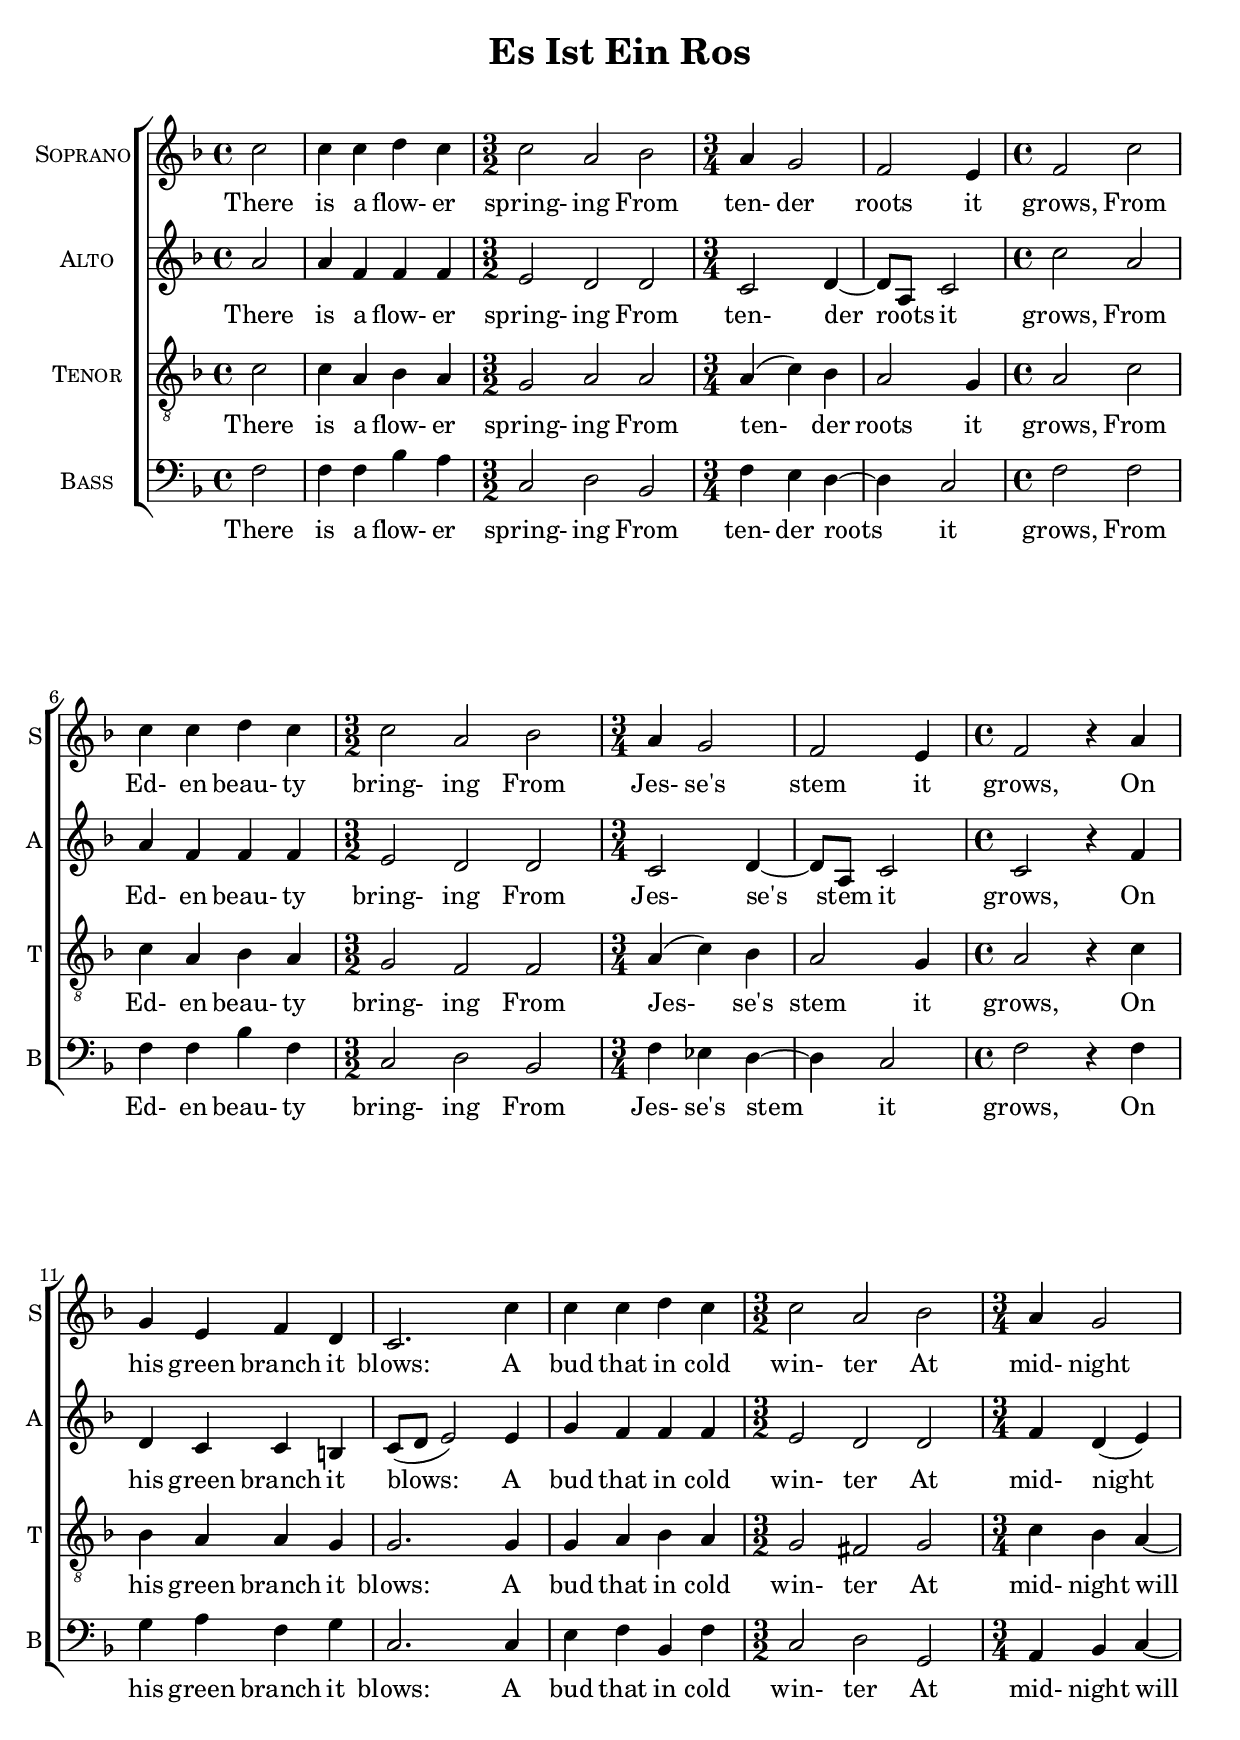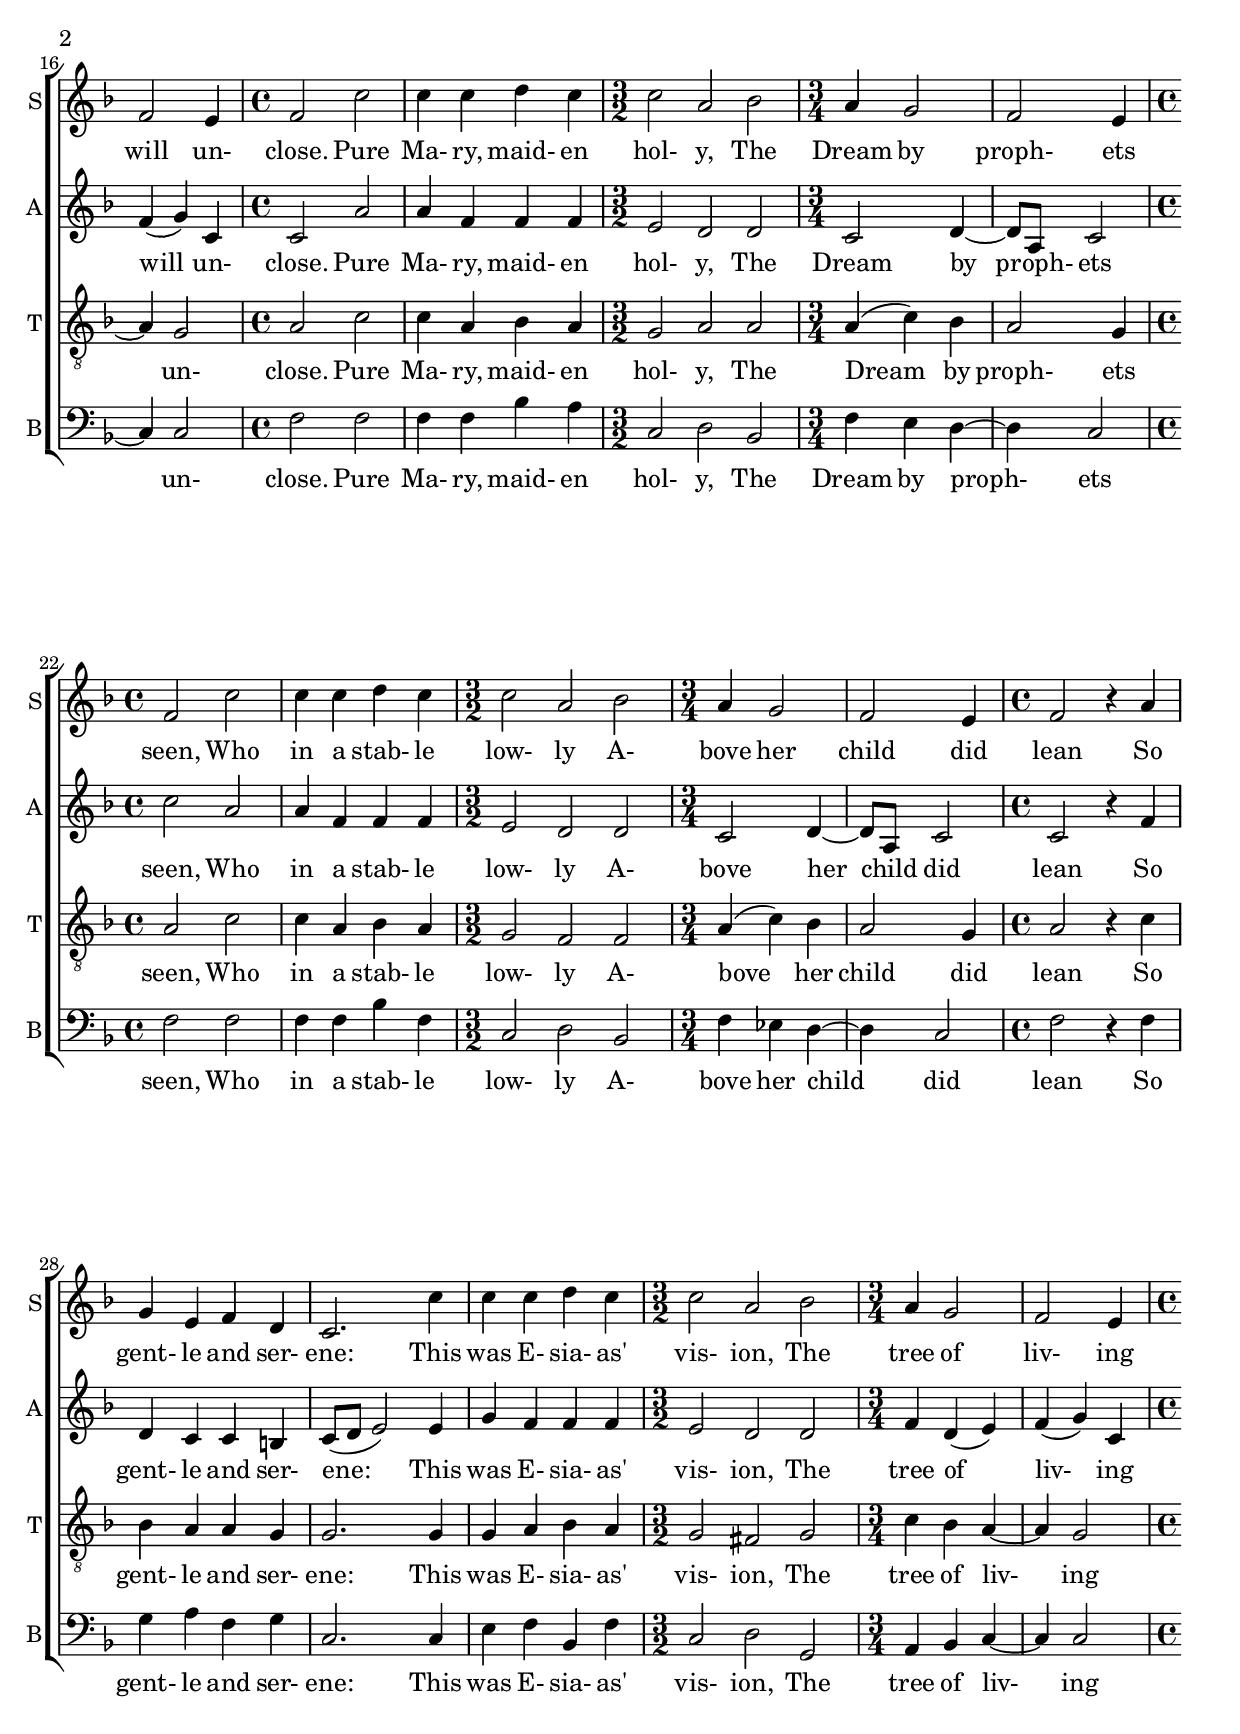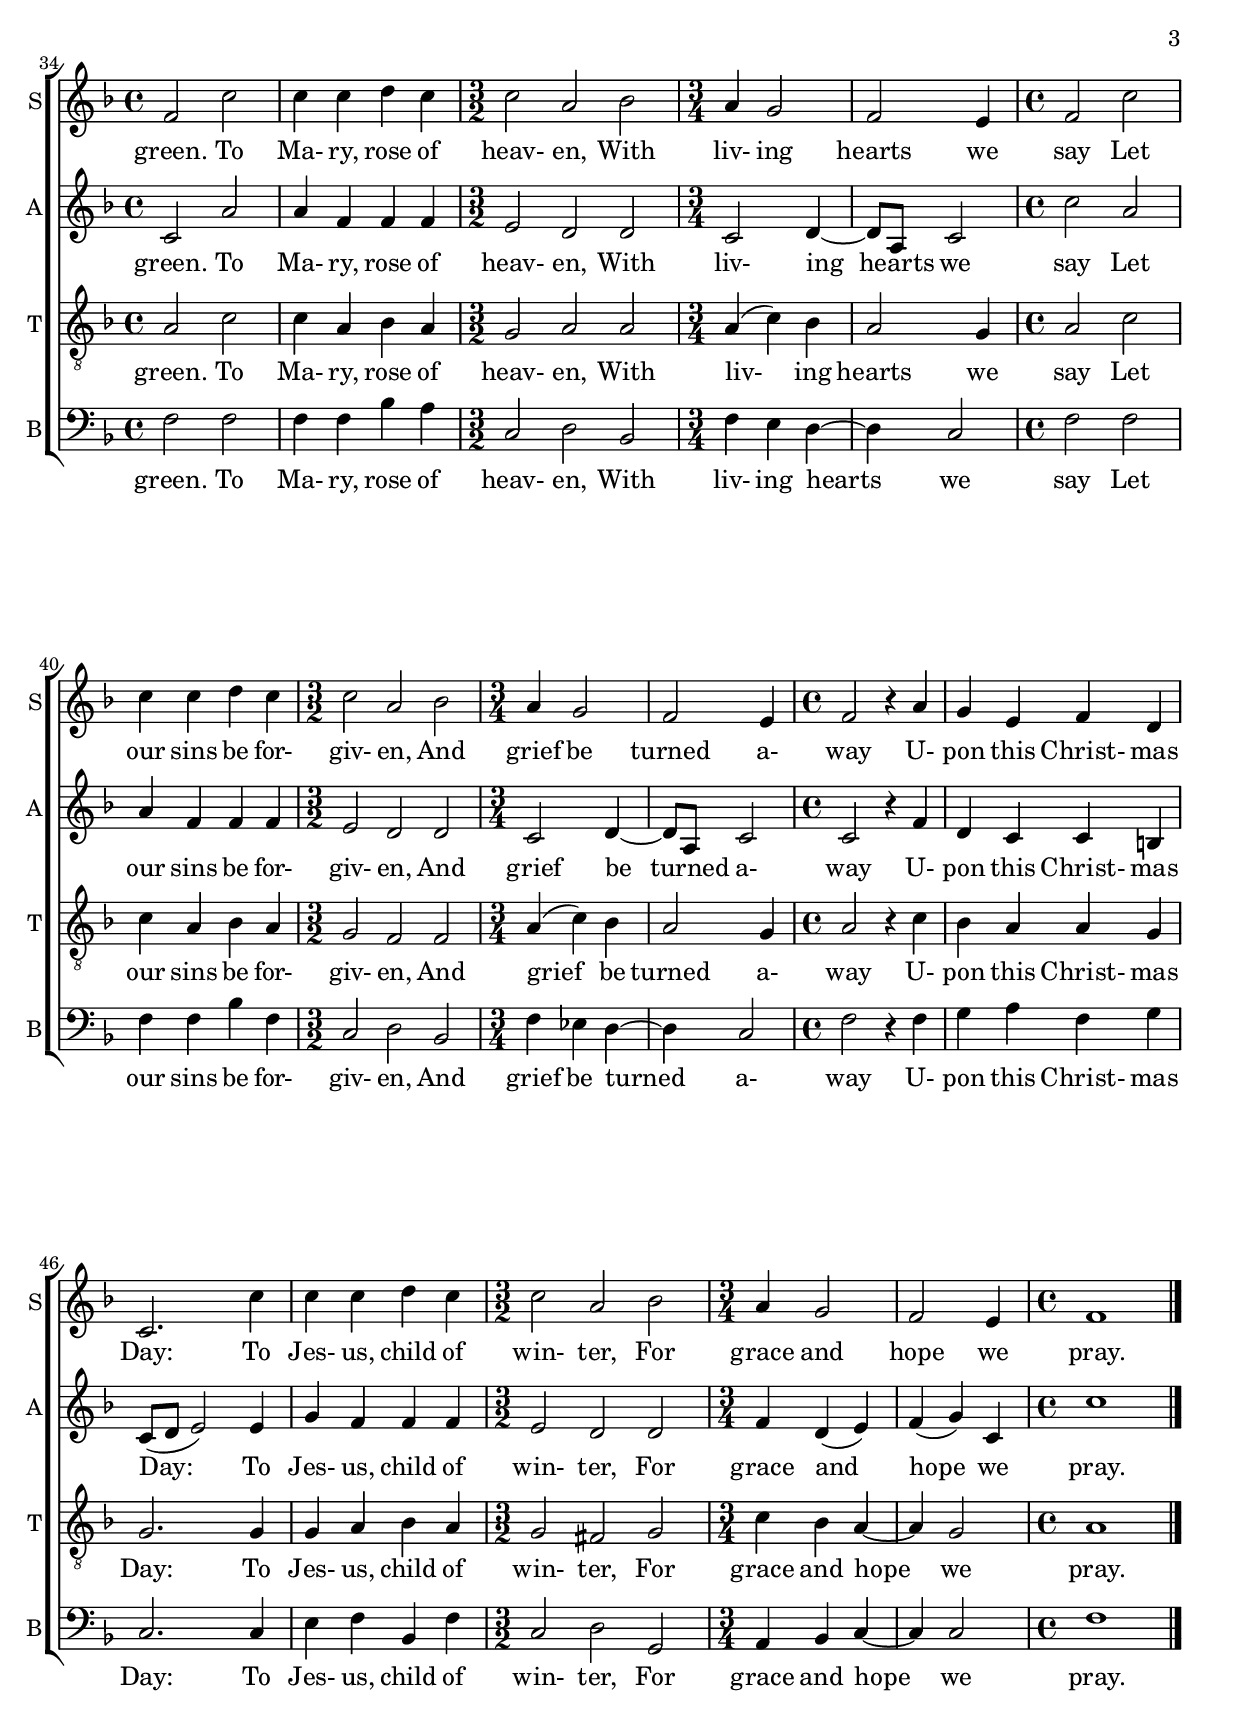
\version "2.19.80"

commonlyrics = \lyricmode {
  There is a flow- er spring- ing
  From ten- der roots it grows,
  From Ed- en beau- ty bring- ing
  From Jes- se's stem it grows,

  On his green branch it blows:
  A bud that in cold win- ter
  At mid- night will un- close.

  Pure Ma- ry, maid- en hol- y,
  The Dream by proph- ets seen,
  Who in a stab- le low- ly
  A- bove her child did lean

  So gent- le and ser- ene:
  This was E- sia- as' vis- ion,
  The tree of liv- ing green.

  To Ma- ry, rose of heav- en,
  With liv- ing hearts we say
  Let our sins be for- giv- en,
  And grief be turned a- way

  U- pon this Christ- mas Day:
  To Jes- us, child of win- ter,
  For grace and hope we pray.
}  

tempotrack = {
  \key f \major
  \time 4/4
  \partial 2 s1
  \unfoldRepeats {
    \repeat volta 3 {
      s1
      \time 3/2 s1.
      \time 3/4 s2.
      s2.
      \time 4/4 s1 % 5
      s1
      \time 3/2 s1.
      \time 3/4 s2.
      s2. % 10
      \time 4/4 s1
      s1
      s1
      s1
      \time 3/2 s1. % 15
      \time 3/4 s2.
      s2.
    } \alternative {
      {
	\time 4/4 s1
      }
      {
	\time 4/4 s1
      }
    }
  }
  \bar "|."
}

SopranoMusic = \relative c'' {
  \key f \major
  \time 4/4
  \partial 2 c2
  \unfoldRepeats {
    \repeat volta 3 {
      c4 c d c 
      \time 3/2 c2 a bes
      \time 3/4 a4 g2
      f2 e4
      \time 4/4 f2 c' % 5
      c4 c d c
      \time 3/2 c2 a bes
      \time 3/4 a4 g2
      f2 e4 % 10
      \time 4/4 f2 r4 a
      g4 e f d
      c2. c'4
      c4 c d c
      \time 3/2 c2 a bes % 15
      \time 3/4 a4 g2
      f2 e4
    } \alternative {
      {
	\time 4/4 f2 c'
      }
      {
	\time 4/4 f,1
      }
    }
  }
  \bar "|."
}

SopranoLyrics = \commonlyrics

AltoMusic = \relative c'' {
  \key f \major
  \time 4/4
  \partial 2 a2
  \unfoldRepeats {
    \repeat volta 3 {
      a4 f f f
      \time 3/2 e2 d d
      \time 3/4 c2 d4~
      d8 a c2
      \time 4/4 c'2 a % 5
      a4 f f f
      \time 3/2 e2 d d
      \time 3/4 c2 d4~
      d8 a c2 % 10
      \time 4/4 c2 r4 f
      d4 c c b
      c8(d e2) e4
      g f f f
      \time 3/2 e2 d d
      \time 3/4 f4 d(e)
      f4(g) c,4
    } \alternative {
      {
	\time 4/4 c2 a'
      }
      {
	\time 4/4 c1
      }
    }
  }
  \bar "|."
}

AltoLyrics = \commonlyrics

TenorMusic = \relative c' {
  \key f \major
  \time 4/4
  \partial 2 c2
  \unfoldRepeats {
    \repeat volta 3 {
      c4 a bes a
      \time 3/2 g2 a a
      \time 3/4 a4(c) bes
      a2 g4
      \time 4/4 a2 c % 5
      c4 a bes a
      \time 3/2 g2 f f
      \time 3/4 a4(c) bes
      a2 g4 % 10
      \time 4/4 a2 r4 c
      bes4 a a g
      g2. g4
      g4 a bes a
      \time 3/2 g2 fis g % 15
      \time 3/4 c4 bes a~
      a4 g2
    } \alternative {
      {
	\time 4/4 a2 c
      }
      {
	\time 4/4 a1
      }
    }
  }
  \bar "|."
}

TenorLyrics = \commonlyrics

BassMusic = \relative c {
  \key f \major
  \time 4/4
  \partial 2 f2
  \unfoldRepeats {
    \repeat volta 3 {
      f4 f bes a
      \time 3/2 c,2 d bes
      \time 3/4 f'4 e d~
      d4 c2
      \time 4/4 f2 f % 5
      f4 f bes f
      \time 3/2 c2 d bes
      \time 3/4 f'4 ees d~
      d4 c2 % 10
      \time 4/4 f2 r4 f
      g4 a f g
      c,2. c4
      e4 f bes, f'
      \time 3/2 c2 d g, % 15
      \time 3/4 a4 bes c~
      c4 c2
    } \alternative {
      {
	\time 4/4 f2 f
      }
      {
	\time 4/4 f1
      }
    }
  }
  \bar "|."
}

BassLyrics = \commonlyrics

\header {
  title = "Es Ist Ein Ros"
}
\include "satb.ly"
%\score {
%  \ChoirStaff {
%    \new Staff = sopranos {
%      new Voice = sopranos { \SopranoMusic }
%    }
%  }
%}
